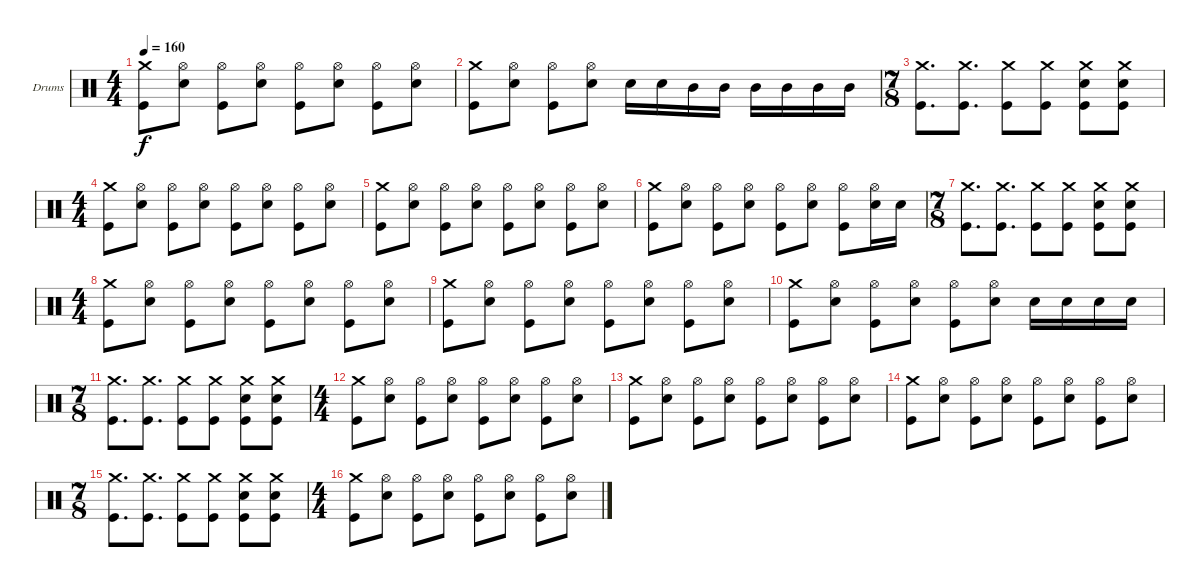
\bracketExtendMode groupsimilarinstruments
\firstSystemTrackNameOrientation horizontal
\otherSystemsTrackNameOrientation horizontal
\track ("Drumkit" "Drums") {instrument percussion}
\staff {score}
\articulation defaults
\ts (4 4)
\tempo 160
\clef neutral
\ks c
("Crash medium (hit)" "Kick (hit)").8{dy f} ("Hi-Hat (open)" "Snare (hit) 2").8 ("Hi-Hat (open)" "Kick (hit)").8 ("Hi-Hat (open)" "Snare (hit) 2").8 ("Hi-Hat (open)" "Kick (hit)").8 ("Hi-Hat (open)" "Snare (hit) 2").8 ("Hi-Hat (open)" "Kick (hit)").8 ("Hi-Hat (open)" "Snare (hit) 2").8 |
("Crash medium (hit)" "Kick (hit)").8 ("Hi-Hat (open)" "Snare (hit) 2").8 ("Hi-Hat (open)" "Kick (hit)").8 ("Hi-Hat (open)" "Snare (hit) 2").8 "Snare (hit) 2".16 "Snare (hit) 2".16 "Mid Tom (hit)".16 "Mid Tom (hit)".16 "Mid Tom (hit)".16 "Mid Tom (hit)".16 "Mid Tom (hit)".16 "Mid Tom (hit)".16 |
\ts (7 8)
\beaming (8 3 2 2)
("Crash medium (hit)" "Kick (hit)").8{d} ("Crash medium (hit)" "Kick (hit)").8{d} ("Crash medium (hit)" "Kick (hit)").8 ("Crash medium (hit)" "Kick (hit)").8 ("Crash medium (hit)" "Snare (hit) 2" "Kick (hit)").8 ("Crash medium (hit)" "Snare (hit) 2" "Kick (hit)").8 |
\ts (4 4)
\beaming (8 2 2 2 2)
("Crash medium (hit)" "Kick (hit)").8 ("Hi-Hat (open)" "Snare (hit) 2").8 ("Hi-Hat (open)" "Kick (hit)").8 ("Hi-Hat (open)" "Snare (hit) 2").8 ("Hi-Hat (open)" "Kick (hit)").8 ("Hi-Hat (open)" "Snare (hit) 2").8 ("Hi-Hat (open)" "Kick (hit)").8 ("Hi-Hat (open)" "Snare (hit) 2").8 |
("Crash medium (hit)" "Kick (hit)").8 ("Hi-Hat (open)" "Snare (hit) 2").8 ("Hi-Hat (open)" "Kick (hit)").8 ("Hi-Hat (open)" "Snare (hit) 2").8 ("Hi-Hat (open)" "Kick (hit)").8 ("Hi-Hat (open)" "Snare (hit) 2").8 ("Hi-Hat (open)" "Kick (hit)").8 ("Hi-Hat (open)" "Snare (hit) 2").8 |
("Crash medium (hit)" "Kick (hit)").8 ("Hi-Hat (open)" "Snare (hit) 2").8 ("Hi-Hat (open)" "Kick (hit)").8 ("Hi-Hat (open)" "Snare (hit) 2").8 ("Hi-Hat (open)" "Kick (hit)").8 ("Hi-Hat (open)" "Snare (hit) 2").8 ("Hi-Hat (open)" "Kick (hit)").8 ("Hi-Hat (open)" "Snare (hit) 2").16 "Snare (hit) 2".16 |
\ts (7 8)
\beaming (8 3 2 2)
("Crash medium (hit)" "Kick (hit)").8{d} ("Crash medium (hit)" "Kick (hit)").8{d} ("Crash medium (hit)" "Kick (hit)").8 ("Crash medium (hit)" "Kick (hit)").8 ("Crash medium (hit)" "Snare (hit) 2" "Kick (hit)").8 ("Crash medium (hit)" "Snare (hit) 2" "Kick (hit)").8 |
\ts (4 4)
\beaming (8 2 2 2 2)
("Crash medium (hit)" "Kick (hit)").8 ("Hi-Hat (open)" "Snare (hit) 2").8 ("Hi-Hat (open)" "Kick (hit)").8 ("Hi-Hat (open)" "Snare (hit) 2").8 ("Hi-Hat (open)" "Kick (hit)").8 ("Hi-Hat (open)" "Snare (hit) 2").8 ("Hi-Hat (open)" "Kick (hit)").8 ("Hi-Hat (open)" "Snare (hit) 2").8 |
("Crash medium (hit)" "Kick (hit)").8 ("Hi-Hat (open)" "Snare (hit) 2").8 ("Hi-Hat (open)" "Kick (hit)").8 ("Hi-Hat (open)" "Snare (hit) 2").8 ("Hi-Hat (open)" "Kick (hit)").8 ("Hi-Hat (open)" "Snare (hit) 2").8 ("Hi-Hat (open)" "Kick (hit)").8 ("Hi-Hat (open)" "Snare (hit) 2").8 |
("Crash medium (hit)" "Kick (hit)").8 ("Hi-Hat (open)" "Snare (hit) 2").8 ("Hi-Hat (open)" "Kick (hit)").8 ("Hi-Hat (open)" "Snare (hit) 2").8 ("Hi-Hat (open)" "Kick (hit)").8 ("Hi-Hat (open)" "Snare (hit) 2").8 "Snare (hit) 2".16 "Snare (hit) 2".16 "Snare (hit) 2".16 "Snare (hit) 2".16 |
\ts (7 8)
\beaming (8 3 2 2)
("Crash medium (hit)" "Kick (hit)").8{d} ("Crash medium (hit)" "Kick (hit)").8{d} ("Crash medium (hit)" "Kick (hit)").8 ("Crash medium (hit)" "Kick (hit)").8 ("Crash medium (hit)" "Snare (hit) 2" "Kick (hit)").8 ("Crash medium (hit)" "Snare (hit) 2" "Kick (hit)").8 |
\ts (4 4)
\beaming (8 2 2 2 2)
("Crash medium (hit)" "Kick (hit)").8 ("Hi-Hat (open)" "Snare (hit) 2").8 ("Hi-Hat (open)" "Kick (hit)").8 ("Hi-Hat (open)" "Snare (hit) 2").8 ("Hi-Hat (open)" "Kick (hit)").8 ("Hi-Hat (open)" "Snare (hit) 2").8 ("Hi-Hat (open)" "Kick (hit)").8 ("Hi-Hat (open)" "Snare (hit) 2").8 |
("Crash medium (hit)" "Kick (hit)").8 ("Hi-Hat (open)" "Snare (hit) 2").8 ("Hi-Hat (open)" "Kick (hit)").8 ("Hi-Hat (open)" "Snare (hit) 2").8 ("Hi-Hat (open)" "Kick (hit)").8 ("Hi-Hat (open)" "Snare (hit) 2").8 ("Hi-Hat (open)" "Kick (hit)").8 ("Hi-Hat (open)" "Snare (hit) 2").8 |
("Crash medium (hit)" "Kick (hit)").8 ("Hi-Hat (open)" "Snare (hit) 2").8 ("Hi-Hat (open)" "Kick (hit)").8 ("Hi-Hat (open)" "Snare (hit) 2").8 ("Hi-Hat (open)" "Kick (hit)").8 ("Hi-Hat (open)" "Snare (hit) 2").8 ("Hi-Hat (open)" "Kick (hit)").8 ("Hi-Hat (open)" "Snare (hit) 2").8 |
\ts (7 8)
\beaming (8 3 2 2)
("Crash medium (hit)" "Kick (hit)").8{d} ("Crash medium (hit)" "Kick (hit)").8{d} ("Crash medium (hit)" "Kick (hit)").8 ("Crash medium (hit)" "Kick (hit)").8 ("Crash medium (hit)" "Snare (hit) 2" "Kick (hit)").8 ("Crash medium (hit)" "Snare (hit) 2" "Kick (hit)").8 |
\ts (4 4)
\beaming (8 2 2 2 2)
("Crash medium (hit)" "Kick (hit)").8 ("Hi-Hat (open)" "Snare (hit) 2").8 ("Hi-Hat (open)" "Kick (hit)").8 ("Hi-Hat (open)" "Snare (hit) 2").8 ("Hi-Hat (open)" "Kick (hit)").8 ("Hi-Hat (open)" "Snare (hit) 2").8 ("Hi-Hat (open)" "Kick (hit)").8 ("Hi-Hat (open)" "Snare (hit) 2").8
